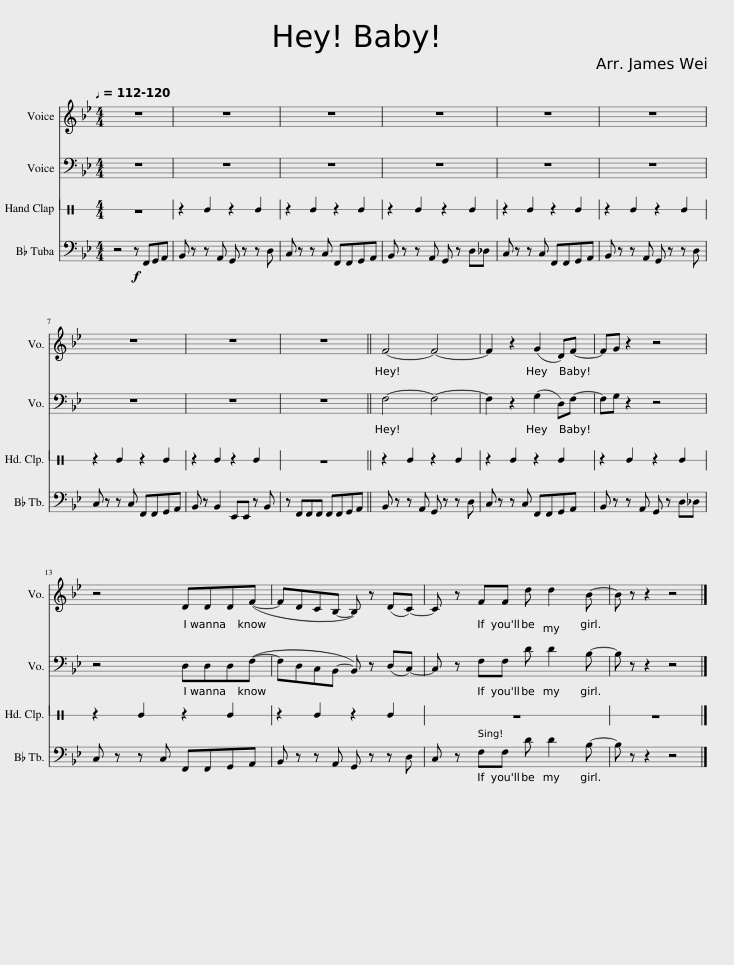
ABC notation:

X:1
%%score 1 2 3 4
L:1/8
Q:1/4=112
M:4/4
I:linebreak $
K:Bb
V:1 treble
V:2 bass
V:3 perc stafflines=1
K:none
V:4 bass
V:1
 z8 | z8 | z8 | z8 | z8 | %5
 z8 |$ z8 | z8 | z8 || F4- F4- | %10
 F2 z2 (G2 D)F- | FG z2 z4 |$ z4 DDD(F- | FDCB,- B,) z (DC-) | C z FF d d2 B- | %15
 B z z2 z4 |] %16
V:2
 z8 | z8 | z8 | z8 | z8 | %5
 z8 |$ z8 | z8 | z8 || F,4- F,4- | %10
 F,2 z2 (G,2 D,)F,- | F,G, z2 z4 |$ z4 D,D,D,(F,- | F,D,C,B,,- B,,) z (D,C,-) | C, z F,F, D D2 B,- | %15
 B, z z2 z4 |] %16
V:3
[K:C] z8 | z2 E2 z2 E2 | z2 E2 z2 E2 | z2 E2 z2 E2 | z2 E2 z2 E2 | %5
 z2 E2 z2 E2 |$ z2 E2 z2 E2 | z2 E2 z2 E2 | z8 || z2 E2 z2 E2 | %10
 z2 E2 z2 E2 | z2 E2 z2 E2 |$ z2 E2 z2 E2 | z2 E2 z2 E2 | z8 | %15
 z8 |] %16
V:4
 z4!f! z F,,G,,A,, | B,, z z A,, G,, z z D, | C, z z C, F,,F,,G,,A,, | B,, z z A,, G,, z D,_D, | C, z z C, F,,F,,G,,A,, | %5
 B,, z z A,, G,, z z D, |$ C, z z C, F,,F,,G,,A,, | B,, z B,,2 E,,E,, z B,, | z F,,F,,F,, F,,F,,G,,A,, || B,, z z A,, G,, z z D, | %10
 C, z z C, F,,F,,G,,A,, | B,, z z A,, G,, z D,_D, |$ C, z z C, F,,F,,G,,A,, | B,, z z A,, G,, z z D, | C, z F,F, D D2 B,- | %15
 B, z z2 z4 |] %16
